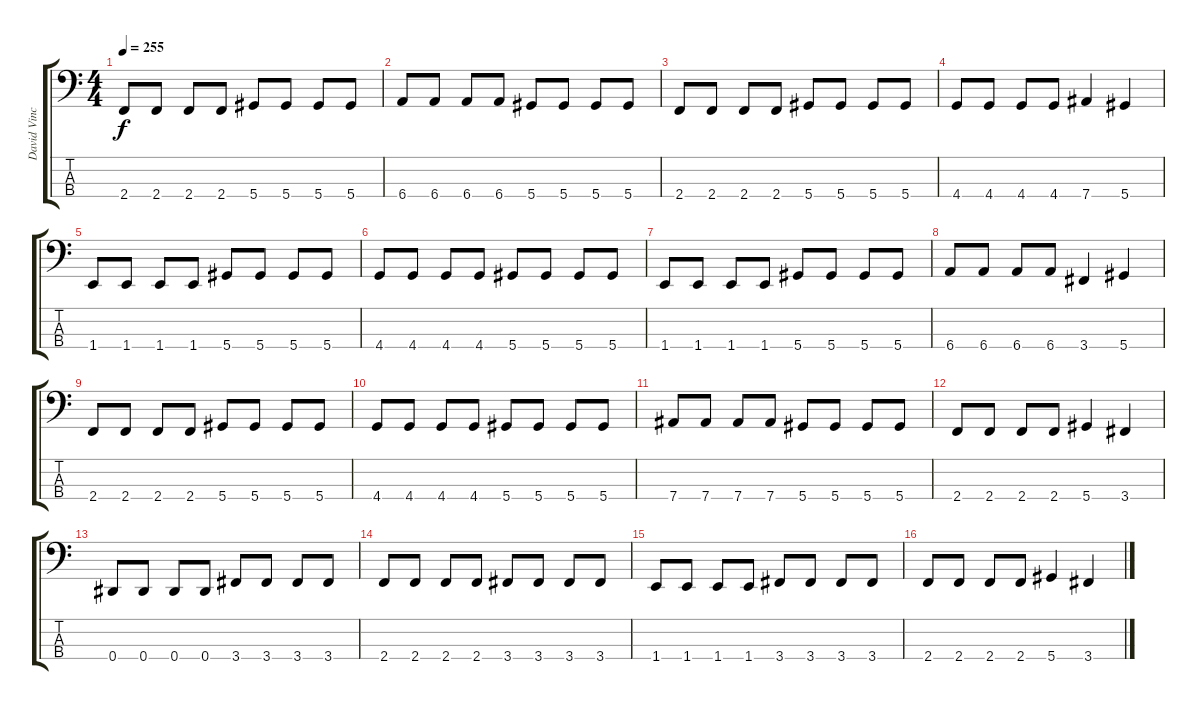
\track ("David Vincent" "David Vinc") {instrument electricbasspick}
\staff {score tabs}
\tuning (Gb2 Db2 Ab1 Eb1) {hide}
\ts (4 4)
\tempo 255
\clef f4
\ks c
2.4.8{dy f} 2.4.8 2.4.8 2.4.8 5.4.8 5.4.8 5.4.8 5.4.8 |
6.4.8 6.4.8 6.4.8 6.4.8 5.4.8 5.4.8 5.4.8 5.4.8 |
2.4.8 2.4.8 2.4.8 2.4.8 5.4.8 5.4.8 5.4.8 5.4.8 |
4.4.8 4.4.8 4.4.8 4.4.8 7.4.4 5.4.4 |
1.4.8 1.4.8 1.4.8 1.4.8 5.4.8 5.4.8 5.4.8 5.4.8 |
4.4.8 4.4.8 4.4.8 4.4.8 5.4.8 5.4.8 5.4.8 5.4.8 |
1.4.8 1.4.8 1.4.8 1.4.8 5.4.8 5.4.8 5.4.8 5.4.8 |
6.4.8 6.4.8 6.4.8 6.4.8 3.4.4 5.4.4 |
2.4.8 2.4.8 2.4.8 2.4.8 5.4.8 5.4.8 5.4.8 5.4.8 |
4.4.8 4.4.8 4.4.8 4.4.8 5.4.8 5.4.8 5.4.8 5.4.8 |
7.4.8 7.4.8 7.4.8 7.4.8 5.4.8 5.4.8 5.4.8 5.4.8 |
2.4.8 2.4.8 2.4.8 2.4.8 5.4.4 3.4.4 |
0.4.8 0.4.8 0.4.8 0.4.8 3.4.8 3.4.8 3.4.8 3.4.8 |
2.4.8 2.4.8 2.4.8 2.4.8 3.4.8 3.4.8 3.4.8 3.4.8 |
1.4.8 1.4.8 1.4.8 1.4.8 3.4.8 3.4.8 3.4.8 3.4.8 |
2.4.8 2.4.8 2.4.8 2.4.8 5.4.4 3.4.4
